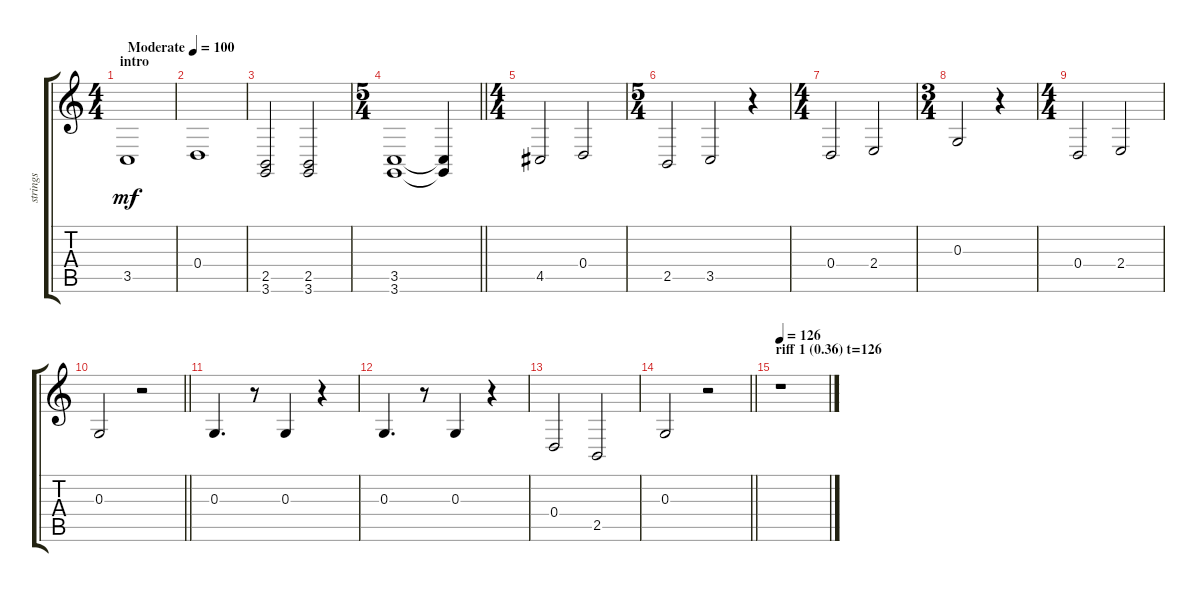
\track ("strings" "strings") {instrument stringensemble1}
\staff {score tabs}
\tuning (E4 B3 G3 D3 A2 E2) {hide}
\ts (4 4)
\section ("" "intro")
\tempo (100 "Moderate")
\clef g2
\ks c
3.5.1{dy mf instrument stringensemble1} |
0.4.1 |
(2.5 3.6).2 (2.5 3.6).2 |
\ts (5 4)
\barLineRight lightlight
(3.5 3.6).1 (3.5{t} 3.6{t}).4 |
\ts (4 4)
4.5.2 0.4.2 |
\ts (5 4)
2.5.2 3.5.2 r.4 |
\ts (4 4)
0.4.2 2.4.2 |
\ts (3 4)
0.3.2 r.4 |
\ts (4 4)
0.4.2 2.4.2 |
\barLineRight lightlight
0.3.2 r.2 |
0.3.4{d} r.8 0.3.4 r.4 |
0.3.4{d} r.8 0.3.4 r.4 |
0.4.2 2.5.2 |
\barLineRight lightlight
0.3.2 r.2 |
\section ("" "riff 1 (0.36) t=126")
\tempo 126
r.1
